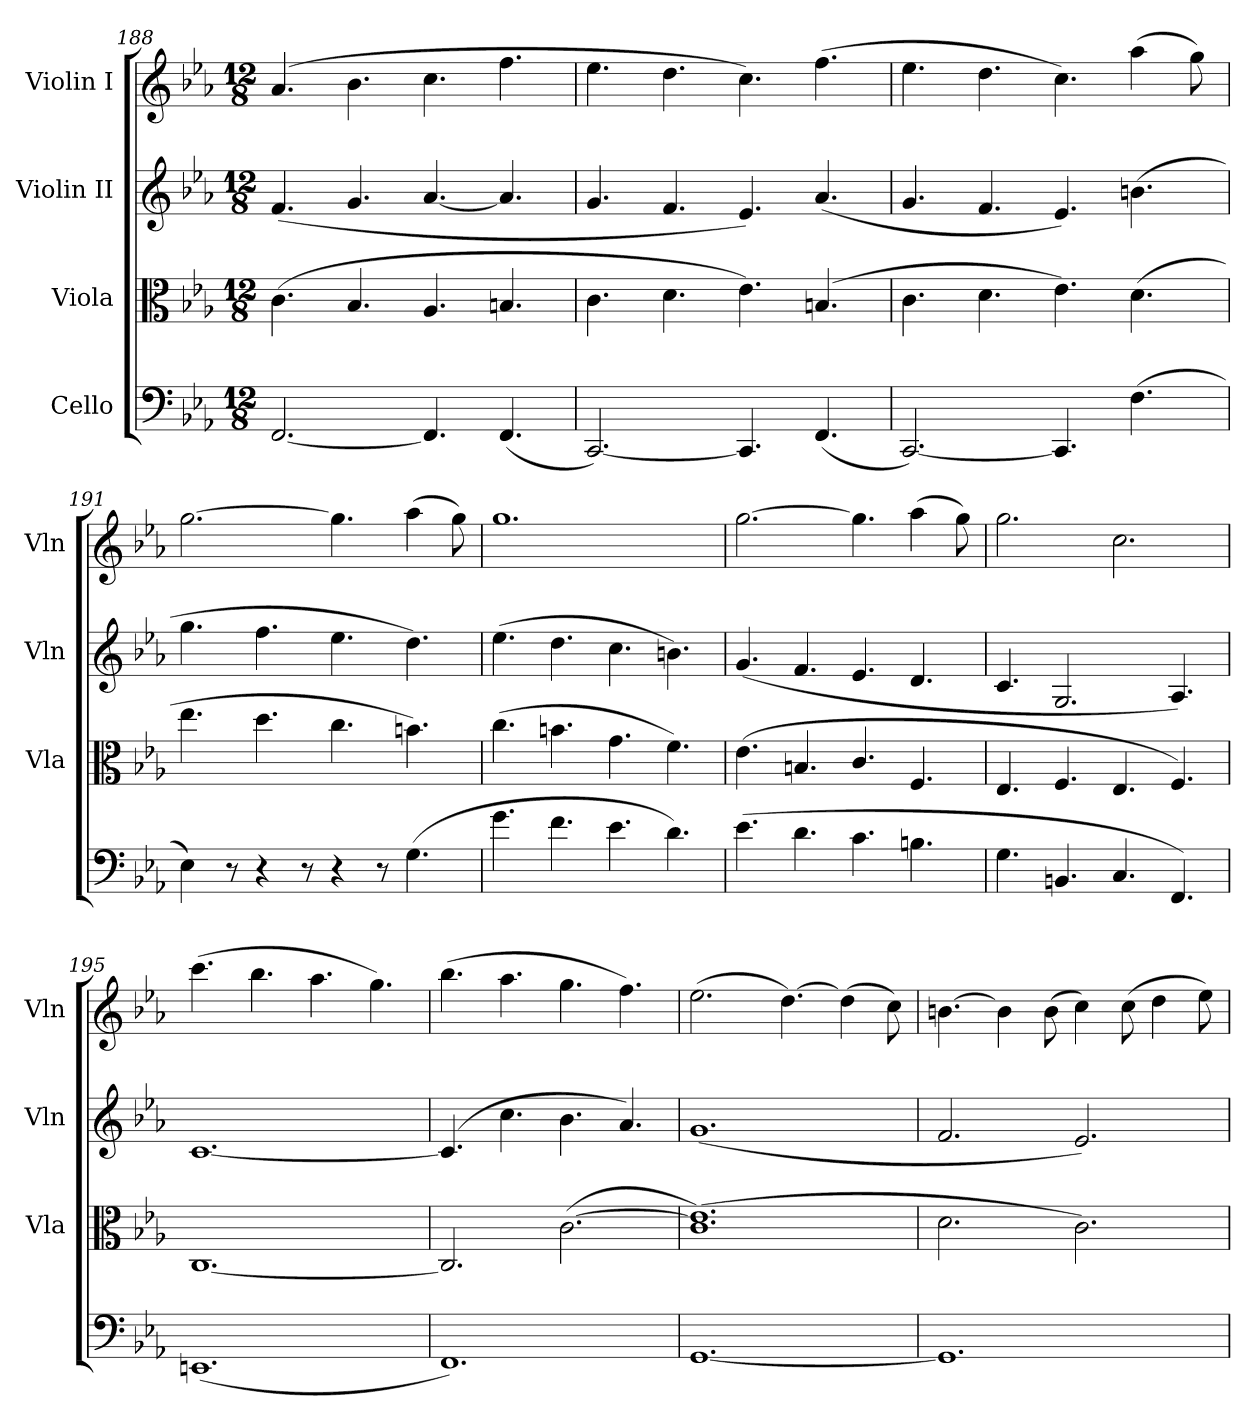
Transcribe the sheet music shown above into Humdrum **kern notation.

**kern	**kern	**kern	**kern
*part4	*part3	*part2	*part1
*staff4	*staff3	*staff2	*staff1
*I"Cello	*I"Viola	*I"Violin II	*I"Violin I
*	*I'Vla	*I'Vln	*I'Vln
*clefF4	*clefC3	*clefG2	*clefG2
*k[b-e-a-]	*k[b-e-a-]	*k[b-e-a-]	*k[b-e-a-]
*M12/8	*M12/8	*M12/8	*M12/8
=188	=188	=188	=188
[2.FF/	(>4.c\	(>4.f/	(>4.a-/
.	4.B-/	4.g/	4.b-\
4.FF/]	4.A-/	[4.a-/	4.cc\
(<4.FF/	4.Bn/	4.a-/]	4.ff\
=189	=189	=189	=189
[2.CC/)	4.c\	4.g/	4.ee-\
.	4.d\	4.f/	4.dd\
4.CC/]	4.e-\)	4.e-/)	4.cc\)
(<4.FF/	(<4.Bn/	(<4.a-/	(>4.ff\
=190	=190	=190	=190
[2.CC/)	4.c\	4.g/	4.ee-\
.	4.d\	4.f/	4.dd\
4.CC/]	4.e-\)	4.e-/)	4.cc\)
(>4.F\	(>4.d\	(>4.bn\	(>4aa-\
.	.	.	8gg\)
=191	=191	=191	=191
4E-\)	4.ee-\	4.gg\	[2.gg\
8r	.	.	.
4r	4.dd\	4.ff\	.
8r	.	.	.
4r	4.cc\	4.ee-\	4.gg\]
8r	.	.	.
(>4.G\	4.bn\)	4.dd\)	(>4aa-\
.	.	.	8gg\)
!!LO:PB:g=z
=192	=192	=192	=192
4.g\	(>4.cc\	(>4.ee-\	1.gg
4.f\	4.bn\	4.dd\	.
4.e-\	4.g\	4.cc\	.
4.d\)	4.f\)	4.bn\)	.
=193	=193	=193	=193
(>4.e-\	(>4.e-\	(>4.g/	[2.gg\
4.d\	4.Bn/	4.f/	.
4.c\	4.c/	4.e-/	4.gg\]
4.Bn\	4.F/	4.d/	(>4aa-\
.	.	.	8gg\)
=194	=194	=194	=194
4.G\	4.E-/	4.c/	2.gg\
4.BBn/	4.F/	2.G/	.
4.C/	4.E-/	.	2.cc\
4.FF/)	4.F/)	4.A-/)	.
=195	=195	=195	=195
(<1.EEn	[1.C	[1.c	(>4.ccc\
.	.	.	4.bb-\
.	.	.	4.aa-\
.	.	.	4.gg\)
=196	=196	=196	=196
1.FF)	2.C/]	(>4.c/]	(>4.bb-\
.	.	4.cc\	4.aa-\
.	(>[2.c\	4.b-\	4.gg\
.	.	4.a-/)	4.ff\)
=197	=197	=197	=197
[1.GG	(>1.c] 1.e-)	(>1.g	(>2.ee-\
.	.	.	[4.dd\)
.	.	.	(>4dd\]
.	.	.	8cc\)
=198	=198	=198	=198
1.GG]	2.d\	2.f/	[4.bn\
.	.	.	4b\]
.	.	.	(>8b\
.	2.c\)	2.e-/)	4cc\)
.	.	.	(>8cc\
.	.	.	4dd\
.	.	.	8ee-\)
=	=	=	=
*-	*-	*-	*-
